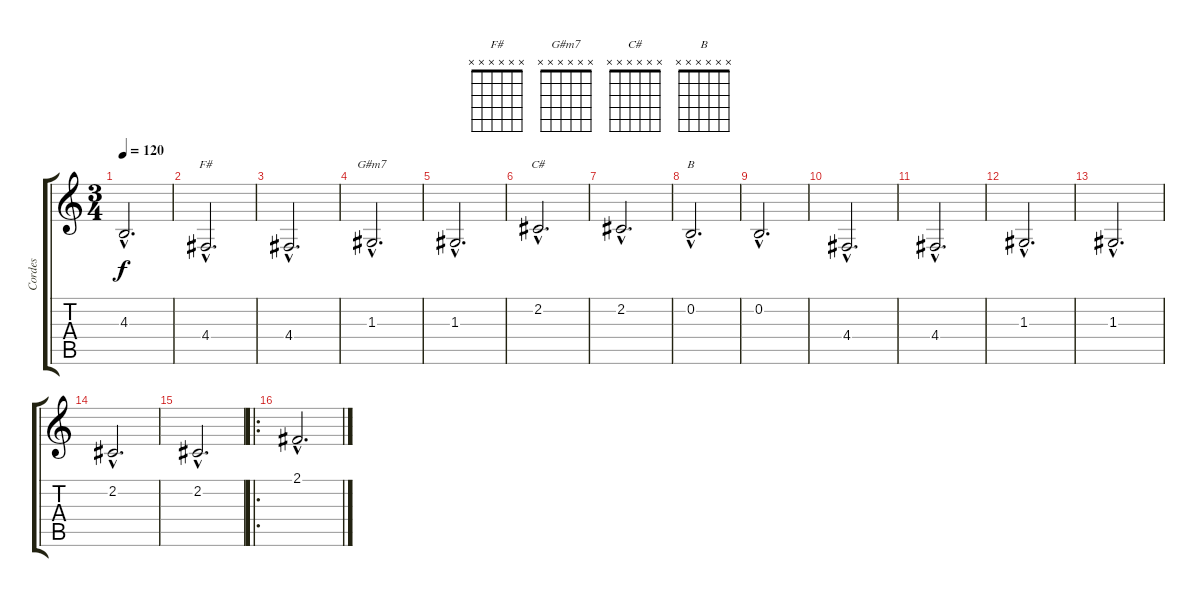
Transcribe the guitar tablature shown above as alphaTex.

\track ("Cordes" "Cordes") {instrument stringensemble1}
\staff {score tabs}
\tuning (E4 B3 G3 D3 A2 E2) {hide}
\chord ("F#" x x x x x x) {firstfret 0}
\chord ("G#m7" x x x x x x) {firstfret 0}
\chord ("C#" x x x x x x) {firstfret 0}
\chord ("B" x x x x x x) {firstfret 0}
\ts (3 4)
\tempo 120
\clef g2
\ks c
4.3{hac}.2{d dy f} |
4.4{hac}.2{d ch "F#"} |
4.4{hac}.2{d} |
1.3{hac}.2{d ch "G#m7"} |
1.3{hac}.2{d} |
2.2{hac}.2{d ch "C#"} |
2.2{hac}.2{d} |
0.2{hac}.2{d ch "B"} |
0.2{hac}.2{d} |
4.4{hac}.2{d} |
4.4{hac}.2{d} |
1.3{hac}.2{d} |
1.3{hac}.2{d} |
2.2{hac}.2{d} |
2.2{hac}.2{d} |
\ro
2.1{hac}.2{d}
